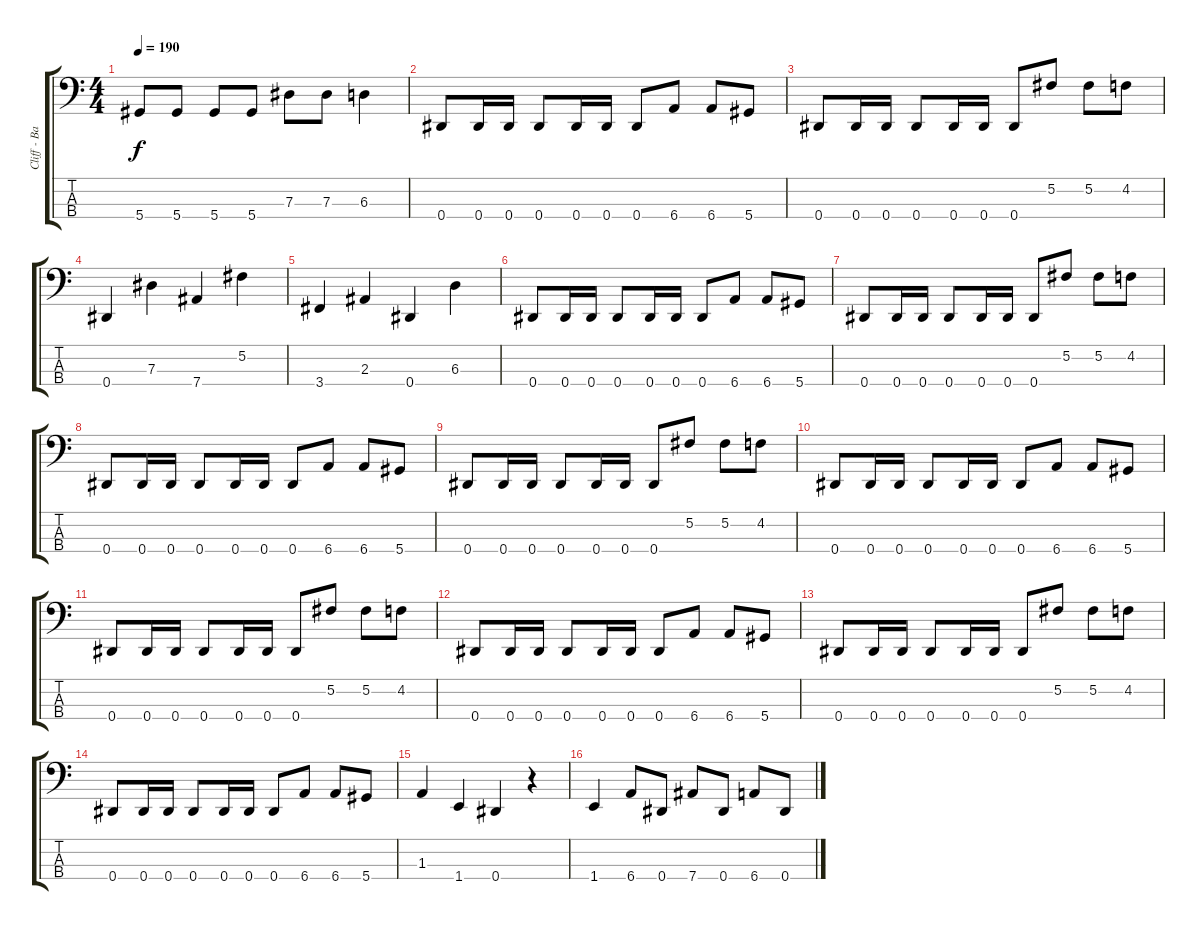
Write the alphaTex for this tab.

\track ("Cliff - Bass" "Cliff - Ba") {instrument electricbassfinger}
\staff {score tabs}
\tuning (Gb2 Db2 Ab1 Eb1) {hide}
\ts (4 4)
\tempo 190
\clef f4
\ks c
5.4.8{dy f} 5.4.8 5.4.8 5.4.8 7.3.8 7.3.8 6.3.4 |
0.4.8 0.4.16 0.4.16 0.4.8 0.4.16 0.4.16 0.4.8 6.4.8 6.4.8 5.4.8 |
0.4.8 0.4.16 0.4.16 0.4.8 0.4.16 0.4.16 0.4.8 5.2.8 5.2.8 4.2.8 |
0.4.4 7.3.4 7.4.4 5.2.4 |
3.4.4 2.3.4 0.4.4 6.3.4 |
0.4.8 0.4.16 0.4.16 0.4.8 0.4.16 0.4.16 0.4.8 6.4.8 6.4.8 5.4.8 |
0.4.8 0.4.16 0.4.16 0.4.8 0.4.16 0.4.16 0.4.8 5.2.8 5.2.8 4.2.8 |
0.4.8 0.4.16 0.4.16 0.4.8 0.4.16 0.4.16 0.4.8 6.4.8 6.4.8 5.4.8 |
0.4.8 0.4.16 0.4.16 0.4.8 0.4.16 0.4.16 0.4.8 5.2.8 5.2.8 4.2.8 |
0.4.8 0.4.16 0.4.16 0.4.8 0.4.16 0.4.16 0.4.8 6.4.8 6.4.8 5.4.8 |
0.4.8 0.4.16 0.4.16 0.4.8 0.4.16 0.4.16 0.4.8 5.2.8 5.2.8 4.2.8 |
0.4.8 0.4.16 0.4.16 0.4.8 0.4.16 0.4.16 0.4.8 6.4.8 6.4.8 5.4.8 |
0.4.8 0.4.16 0.4.16 0.4.8 0.4.16 0.4.16 0.4.8 5.2.8 5.2.8 4.2.8 |
0.4.8 0.4.16 0.4.16 0.4.8 0.4.16 0.4.16 0.4.8 6.4.8 6.4.8 5.4.8 |
1.3.4 1.4.4 0.4.4 r.4 |
1.4.4 6.4.8 0.4.8 7.4.8 0.4.8 6.4.8 0.4.8
